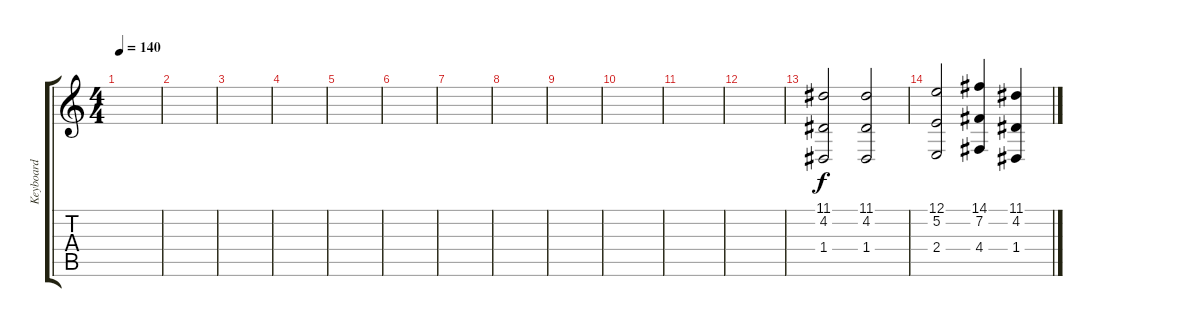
\track ("Keyboard" "Keyboard") {instrument tubularbells}
\staff {score tabs}
\tuning (E4 B3 G3 D3 A2 E2) {hide}
\ts (4 4)
\tempo 140
\clef g2
\ks c
|
|
|
|
|
|
|
|
|
|
|
|
(11.1 4.2 1.4).2 (11.1 4.2 1.4).2 |
(12.1 5.2 2.4).2 (14.1 7.2 4.4).4 (11.1 4.2 1.4).4
